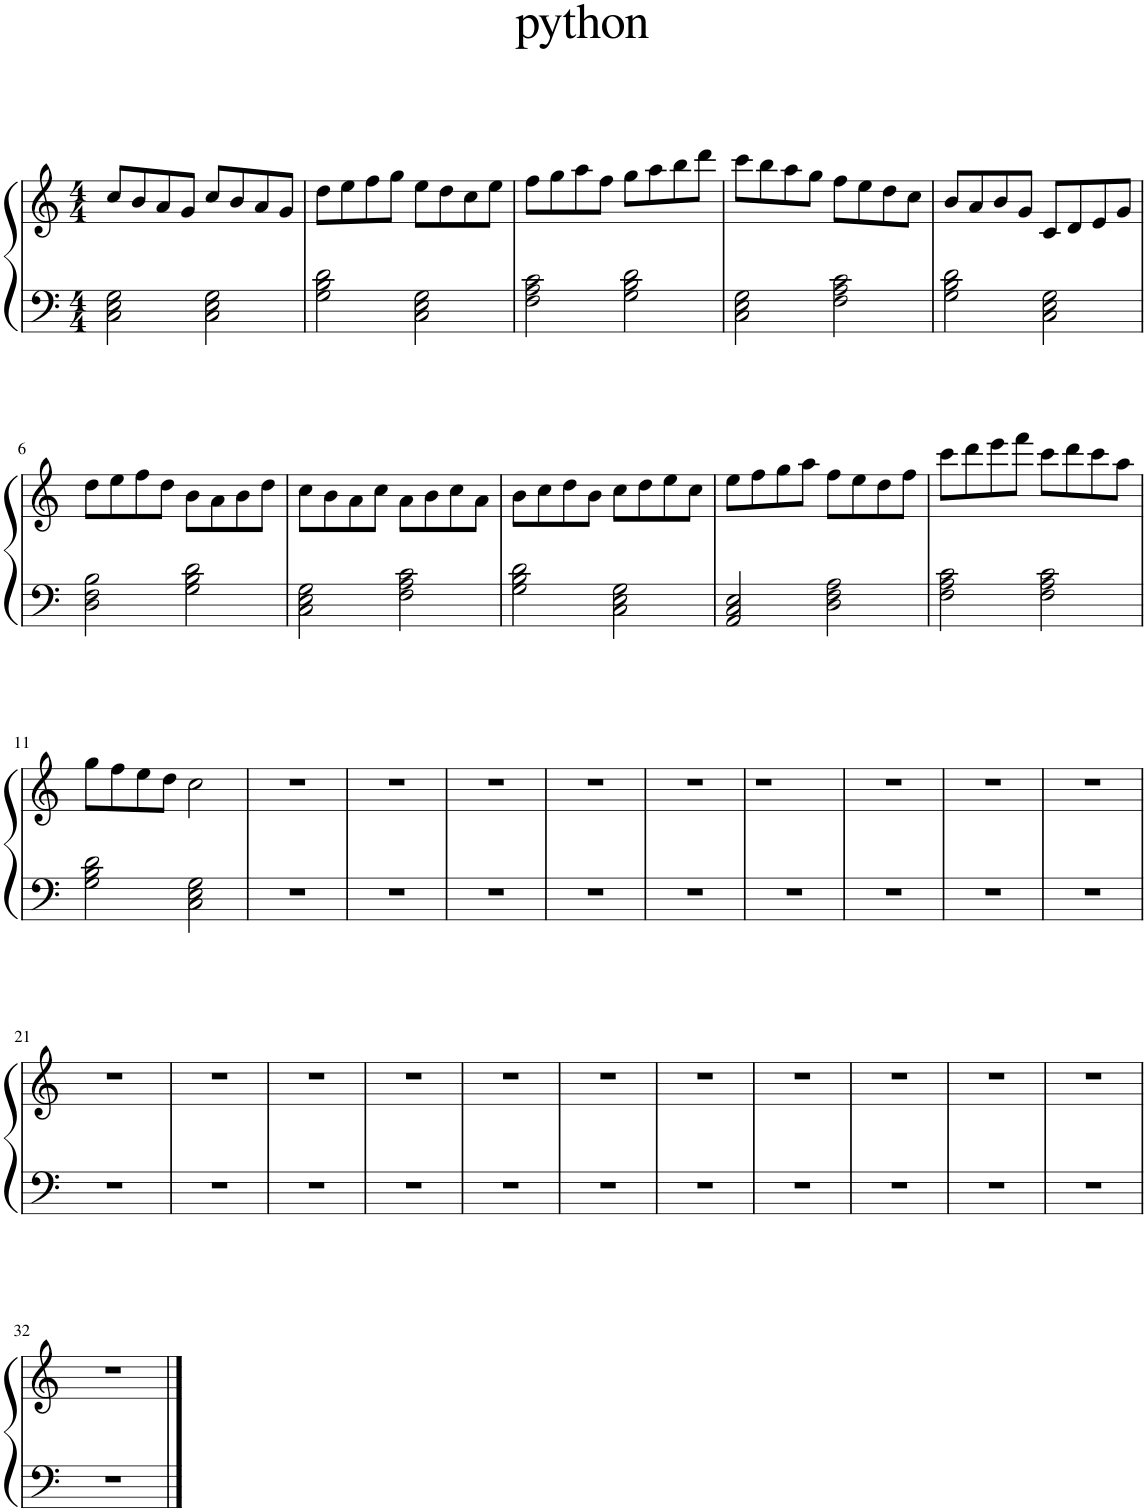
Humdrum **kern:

**kern	**kern
*part1	*part1
*staff2	*staff1
*I"Piano	*
*I'Pno.	*
*clefF4	*clefG2
*k[]	*k[]
*M4/4	*M4/4
=1	=1
2C\ 2E\ 2G\	8cc/L
.	8b/
.	8a/
.	8g/J
2C\ 2E\ 2G\	8cc/L
.	8b/
.	8a/
.	8g/J
=2	=2
2G\ 2B\ 2d\	8dd\L
.	8ee\
.	8ff\
.	8gg\J
2C\ 2E\ 2G\	8ee\L
.	8dd\
.	8cc\
.	8ee\J
=3	=3
2F\ 2A\ 2c\	8ff\L
.	8gg\
.	8aa\
.	8ff\J
2G\ 2B\ 2d\	8gg\L
.	8aa\
.	8bb\
.	8ddd\J
=4	=4
2C\ 2E\ 2G\	8ccc\L
.	8bb\
.	8aa\
.	8gg\J
2F\ 2A\ 2c\	8ff\L
.	8ee\
.	8dd\
.	8cc\J
=5	=5
2G\ 2B\ 2d\	8b/L
.	8a/
.	8b/
.	8g/J
2C\ 2E\ 2G\	8c/L
.	8d/
.	8e/
.	8g/J
!!LO:LB:g=z
=6	=6
2D\ 2F\ 2B\	8dd\L
.	8ee\
.	8ff\
.	8dd\J
2G\ 2B\ 2d\	8b\L
.	8a\
.	8b\
.	8dd\J
=7	=7
2C\ 2E\ 2G\	8cc\L
.	8b\
.	8a\
.	8cc\J
2F\ 2A\ 2c\	8a\L
.	8b\
.	8cc\
.	8a\J
=8	=8
2G\ 2B\ 2d\	8b\L
.	8cc\
.	8dd\
.	8b\J
2C\ 2E\ 2G\	8cc\L
.	8dd\
.	8ee\
.	8cc\J
=9	=9
2AA/ 2C/ 2E/	8ee\L
.	8ff\
.	8gg\
.	8aa\J
2D\ 2F\ 2A\	8ff\L
.	8ee\
.	8dd\
.	8ff\J
=10	=10
2F\ 2A\ 2c\	8ccc\L
.	8ddd\
.	8eee\
.	8fff\J
2F\ 2A\ 2c\	8ccc\L
.	8ddd\
.	8ccc\
.	8aa\J
!!LO:LB:g=z
=11	=11
2G\ 2B\ 2d\	8gg\L
.	8ff\
.	8ee\
.	8dd\J
2C\ 2E\ 2G\	2cc\
=12	=12
1r	1r
=13	=13
1r	1r
=14	=14
1r	1r
=15	=15
1r	1r
=16	=16
1r	1r
=17	=17
1r	1r
=18	=18
1r	1r
=19	=19
1r	1r
=20	=20
1r	1r
!!LO:LB:g=z
=21	=21
1r	1r
=22	=22
1r	1r
=23	=23
1r	1r
=24	=24
1r	1r
=25	=25
1r	1r
=26	=26
1r	1r
=27	=27
1r	1r
=28	=28
1r	1r
=29	=29
1r	1r
=30	=30
1r	1r
=31	=31
1r	1r
!!LO:LB:g=z
=32	=32
1r	1r
==	==
*-	*-
